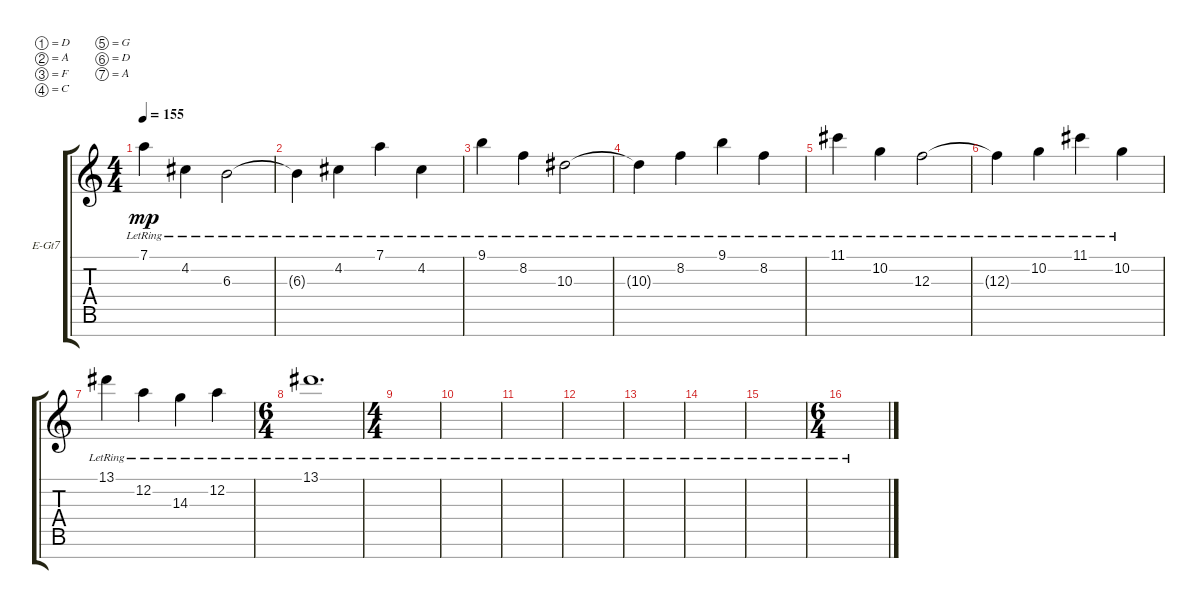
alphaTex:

\defaultSystemsLayout 4
\bracketExtendMode groupsimilarinstruments
\firstSystemTrackNameOrientation horizontal
\otherSystemsTrackNameOrientation horizontal
\track ("Electric Guitar" "E-Gt7") {instrument distortionguitar}
\staff {score tabs}
\tuning (D4 A3 F3 C3 G2 D2 A1)
\ts (4 4)
\tempo 155
\clef g2
\scale
0.485477
\ks c
7.1{lr}.4{dy mp instrument distortionguitar} 4.2{lr}.4 6.3{lr}.2 |
\scale
0.257261 6.3{lr t}.4 4.2{lr}.4 7.1{lr}.4 4.2{lr}.4 |
\scale
0.257261 9.1{lr}.4 8.2{lr}.4 10.3{lr}.2 |
\scale
0.333333 10.3{lr t}.4 8.2{lr}.4 9.1{lr}.4 8.2{lr}.4 |
\scale
0.333333 11.1{lr}.4 10.2{lr}.4 12.3{lr}.2 |
\scale
0.333333 12.3{lr t}.4 10.2{lr}.4 11.1{lr}.4 10.2{lr}.4 |
\scale
0.209459 13.1{lr}.4 12.2{lr}.4 14.3{lr}.4 12.2{lr}.4 |
\ts (6 4)
\scale
0.39527 13.1{lr}.1{d} |
\ts (4 4)
\scale
0.39527 |
\scale
0.333333 |
\scale
0.333333 |
\scale
0.333333 |
\scale
0.333333 |
\scale
0.333333 |
\scale
0.333333 |
\ts (6 4)
\scale
0.39527
